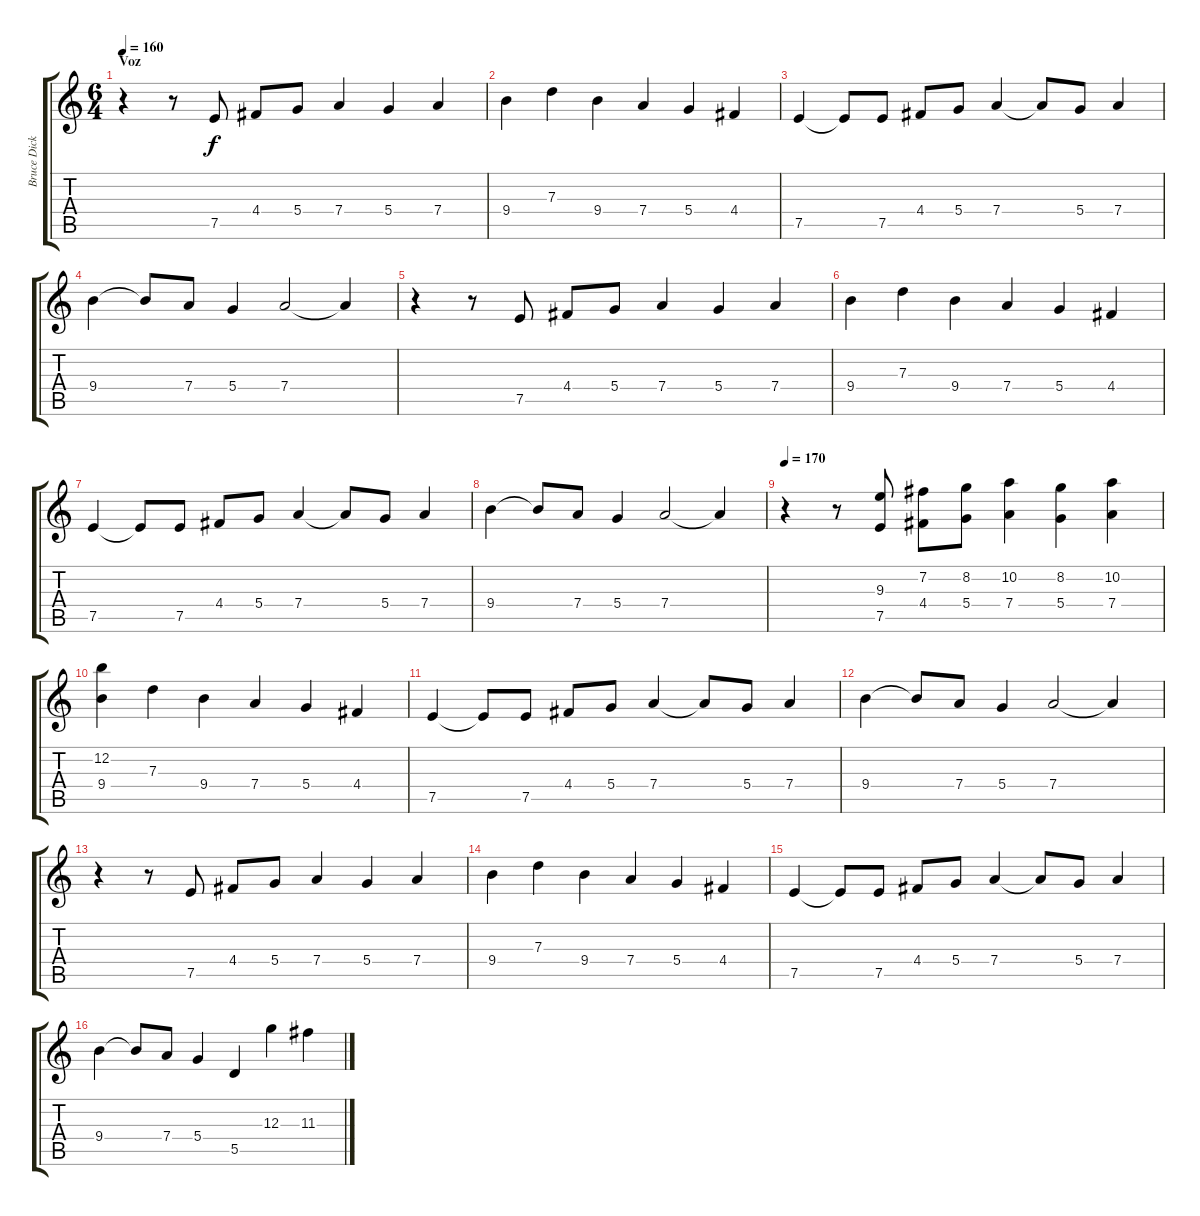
\track ("Bruce Dickinson" "Bruce Dick") {instrument acousticguitarsteel}
\staff {score tabs}
\tuning (E4 B3 G3 D3 A2 E2) {hide}
\ts (6 4)
\section ("" "Voz")
\tempo 160
\clef g2
\ks c
r.4{dy f} r.8 7.5.8 4.4.8 5.4.8 7.4.4 5.4.4 7.4.4 |
\section ("" "")
9.4.4 7.3.4 9.4.4 7.4.4 5.4.4 4.4.4 |
7.5.4 7.5{t}.8 7.5.8 4.4.8 5.4.8 7.4.4 7.4{t}.8 5.4.8 7.4.4 |
9.4.4 9.4{t}.8 7.4.8 5.4.4 7.4.2 7.4{t}.4 |
r.4 r.8 7.5.8 4.4.8 5.4.8 7.4.4 5.4.4 7.4.4 |
9.4.4 7.3.4 9.4.4 7.4.4 5.4.4 4.4.4 |
7.5.4 7.5{t}.8 7.5.8 4.4.8 5.4.8 7.4.4 7.4{t}.8 5.4.8 7.4.4 |
9.4.4 9.4{t}.8 7.4.8 5.4.4 7.4.2 7.4{t}.4 |
\tempo 170
r.4 r.8 (9.3 7.5).8{instrument distortionguitar} (7.2 4.4).8 (8.2 5.4).8 (10.2 7.4).4 (8.2 5.4).4 (10.2 7.4).4 |
(12.2 9.4).4 7.3.4 9.4.4 7.4.4 5.4.4 4.4.4 |
7.5.4 7.5{t}.8 7.5.8 4.4.8 5.4.8 7.4.4 7.4{t}.8 5.4.8 7.4.4 |
9.4.4 9.4{t}.8 7.4.8 5.4.4 7.4.2 7.4{t}.4 |
r.4 r.8 7.5.8 4.4.8 5.4.8 7.4.4 5.4.4 7.4.4 |
9.4.4 7.3.4 9.4.4 7.4.4 5.4.4 4.4.4 |
7.5.4 7.5{t}.8 7.5.8 4.4.8 5.4.8 7.4.4 7.4{t}.8 5.4.8 7.4.4 |
9.4.4 9.4{t}.8 7.4.8 5.4.4 5.5.4 12.3.4 11.3.4
